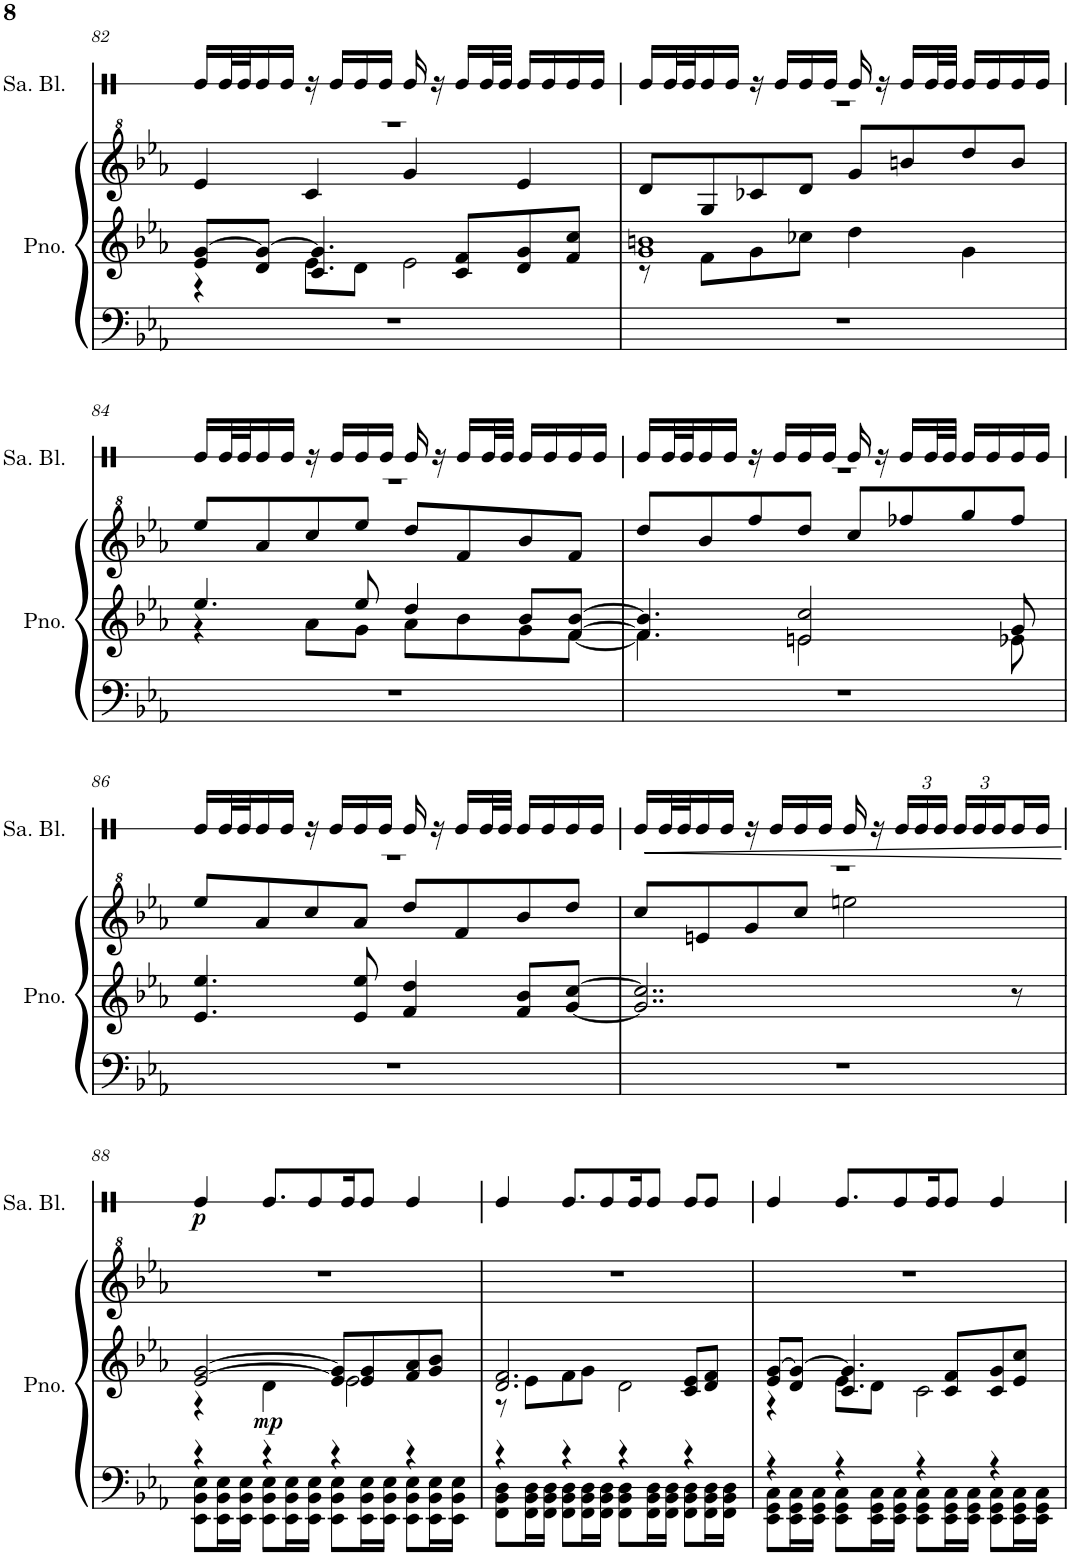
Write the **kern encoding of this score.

**kern	**kern	**kern	**dynam	**kern	**dynam
*part2	*part2	*part2	*part2	*part1	*part1
*staff4	*staff3	*staff2	*staff2/3/4	*staff1	*staff1
*I"钢琴	*	*	*	*I"沙锤块	*
!!LO:PB:g=z
*clefF4	*clefG2	*clefG^2	*	*clefX	*
*k[b-e-a-]	*k[b-e-a-]	*k[b-e-a-]	*	*k[]	*
*M4/4	*M4/4	*M4/4	*	*M4/4	*
=82	=82	=82	=82	=82	=82
*	*^	*^	*	*	*
1r	8e-/ [8g/L	4r	1r	4ee-/	.	16Re/LL	.
.	.	.	.	.	.	32Re/L	.
.	.	.	.	.	.	32Re/J	.
.	8d/ 8g/_J	.	.	.	.	16Re/	.
.	.	.	.	.	.	16Re/JJ	.
.	4.c/ 4.g/]	8e-\L	.	4cc/	.	16r	.
.	.	.	.	.	.	16Re/LL	.
.	.	8d\J	.	.	.	16Re/	.
.	.	.	.	.	.	16Re/JJ	.
.	.	2e-\	.	4gg/	.	16Re/	.
.	.	.	.	.	.	16r	.
.	8c/ 8f/L	.	.	.	.	16Re/LL	.
.	.	.	.	.	.	32Re/L	.
.	.	.	.	.	.	32Re/JJJ	.
.	8d/ 8g/	.	.	4ee-/	.	16Re/LL	.
.	.	.	.	.	.	16Re/	.
.	8f/ 8cc/J	.	.	.	.	16Re/	.
.	.	.	.	.	.	16Re/JJ	.
=83	=83	=83	=83	=83	=83	=83	=83
1r	1g 1bn	8r	1r	8dd/L	.	16Re/LL	.
.	.	.	.	.	.	32Re/L	.
.	.	.	.	.	.	32Re/J	.
.	.	8f\L	.	8g/	.	16Re/	.
.	.	.	.	.	.	16Re/JJ	.
.	.	8g\	.	8cc-X/	.	16r	.
.	.	.	.	.	.	16Re/LL	.
.	.	8cc-X\J	.	8dd/J	.	16Re/	.
.	.	.	.	.	.	16Re/JJ	.
.	.	4dd\	.	8gg/L	.	16Re/	.
.	.	.	.	.	.	16r	.
.	.	.	.	8bbn/	.	16Re/LL	.
.	.	.	.	.	.	32Re/L	.
.	.	.	.	.	.	32Re/JJJ	.
.	.	4g\	.	8ddd/	.	16Re/LL	.
.	.	.	.	.	.	16Re/	.
.	.	.	.	8bb/J	.	16Re/	.
.	.	.	.	.	.	16Re/JJ	.
!!LO:LB:g=z
=84	=84	=84	=84	=84	=84	=84	=84
1r	4.ee-/	4r	1r	8eee-/L	.	16Re/LL	.
.	.	.	.	.	.	32Re/L	.
.	.	.	.	.	.	32Re/J	.
.	.	.	.	8aa-/	.	16Re/	.
.	.	.	.	.	.	16Re/JJ	.
.	.	8a-\L	.	8ccc/	.	16r	.
.	.	.	.	.	.	16Re/LL	.
.	8ee-/	8g\J	.	8eee-/J	.	16Re/	.
.	.	.	.	.	.	16Re/JJ	.
.	4dd/	8a-\L	.	8ddd/L	.	16Re/	.
.	.	.	.	.	.	16r	.
.	.	8b-\	.	8ff/	.	16Re/LL	.
.	.	.	.	.	.	32Re/L	.
.	.	.	.	.	.	32Re/JJJ	.
.	8b-/L	8g\	.	8bb-/	.	16Re/LL	.
.	.	.	.	.	.	16Re/	.
.	[8f/ [8b-/J	[8f\J	.	8ff/J	.	16Re/	.
.	.	.	.	.	.	16Re/JJ	.
=85	=85	=85	=85	=85	=85	=85	=85
1r	4.f/] 4.b-/]	4.f\]	1r	8ddd/L	.	16Re/LL	.
.	.	.	.	.	.	32Re/L	.
.	.	.	.	.	.	32Re/J	.
.	.	.	.	8bb-/	.	16Re/	.
.	.	.	.	.	.	16Re/JJ	.
.	.	.	.	8fff/	.	16r	.
.	.	.	.	.	.	16Re/LL	.
.	2en/ 2cc/	2e\	.	8ddd/J	.	16Re/	.
.	.	.	.	.	.	16Re/JJ	.
.	.	.	.	8ccc/L	.	16Re/	.
.	.	.	.	.	.	16r	.
.	.	.	.	8fff-X/	.	16Re/LL	.
.	.	.	.	.	.	32Re/L	.
.	.	.	.	.	.	32Re/JJJ	.
.	.	.	.	8ggg/	.	16Re/LL	.
.	.	.	.	.	.	16Re/	.
.	8g/	8e-X\	.	8fff-/J	.	16Re/	.
.	.	.	.	.	.	16Re/JJ	.
*	*v	*v	*	*	*	*	*
!!LO:LB:g=z
=86	=86	=86	=86	=86	=86	=86
1r	4.e-/ 4.ee-/	1r	8eee-/L	.	16Re/LL	.
.	.	.	.	.	32Re/L	.
.	.	.	.	.	32Re/J	.
.	.	.	8aa-/	.	16Re/	.
.	.	.	.	.	16Re/JJ	.
.	.	.	8ccc/	.	16r	.
.	.	.	.	.	16Re/LL	.
.	8e-/ 8ee-/	.	8aa-/J	.	16Re/	.
.	.	.	.	.	16Re/JJ	.
.	4f/ 4dd/	.	8ddd/L	.	16Re/	.
.	.	.	.	.	16r	.
.	.	.	8ff/	.	16Re/LL	.
.	.	.	.	.	32Re/L	.
.	.	.	.	.	32Re/JJJ	.
.	8f/ 8b-/L	.	8bb-/	.	16Re/LL	.
.	.	.	.	.	16Re/	.
.	[8g/ [8cc/J	.	8ddd/J	.	16Re/	.
.	.	.	.	.	16Re/JJ	.
=87	=87	=87	=87	=87	=87	=87
!	!	!	!	!	!	!LO:HP:b
1r	2..g/] 2..cc/]	1r	8ccc/L	.	16Re/LL	<
.	.	.	.	.	32Re/L	.
.	.	.	.	.	32Re/J	.
.	.	.	8een/	.	16Re/	.
.	.	.	.	.	16Re/JJ	.
.	.	.	8gg/	.	16r	.
.	.	.	.	.	16Re/LL	.
.	.	.	8ccc/J	.	16Re/	.
.	.	.	.	.	16Re/JJ	.
.	.	.	2eeen\	.	16Re/	.
.	.	.	.	.	16r	.
*	*	*	*	*	*Xbrackettup	*
.	.	.	.	.	24Re/LL	.
.	.	.	.	.	24Re/	.
.	.	.	.	.	24Re/JJ	.
.	.	.	.	.	24Re/LL	.
.	.	.	.	.	24Re/	.
.	.	.	.	.	24Re/	.
.	8r	.	.	.	16Re/	.
.	.	.	.	.	16Re/JJ	.
*	*	*v	*v	*	*	*
.	.	.	.	.	[
!!LO:LB:g=z
=88	=88	=88	=88	=88	=88
*^	*^	*	*	*	*
!	!	!	!	!	!	!	!LO:DY:b
8EE-\ 8BB-\ 8E-\L	4r	[2e-/ [2g/	4r	1r	.	4Re/	p
16EE-\ 16BB-\ 16E-\L	.	.	.	.	.	.	.
16EE-\ 16BB-\ 16E-\JJ	.	.	.	.	.	.	.
!	!	!	!	!	!LO:DY:b=2	!	!
8EE-\ 8BB-\ 8E-\L	4r	.	4d\	.	mp	8.Re/L	.
16EE-\ 16BB-\ 16E-\L	.	.	.	.	.	.	.
16EE-\ 16BB-\ 16E-\JJ	.	.	.	.	.	8Re/	.
8EE-\ 8BB-\ 8E-\L	4r	8e-/] 8g/]L	2e-\	.	.	.	.
.	.	.	.	.	.	16Re/K	.
16EE-\ 16BB-\ 16E-\L	.	8e-/ 8g/	.	.	.	8Re/J	.
16EE-\ 16BB-\ 16E-\JJ	.	.	.	.	.	.	.
8EE-\ 8BB-\ 8E-\L	4r	8f/ 8a-/	.	.	.	4Re/	.
16EE-\ 16BB-\ 16E-\L	.	8g/ 8b-/J	.	.	.	.	.
16EE-\ 16BB-\ 16E-\JJ	.	.	.	.	.	.	.
=89	=89	=89	=89	=89	=89	=89	=89
8FF\ 8BB-\ 8D\L	4r	2.d/ 2.f/	8r	1r	.	4Re/	.
16FF\ 16BB-\ 16D\L	.	.	8e-\L	.	.	.	.
16FF\ 16BB-\ 16D\JJ	.	.	.	.	.	.	.
8FF\ 8BB-\ 8D\L	4r	.	8f\	.	.	8.Re/L	.
16FF\ 16BB-\ 16D\L	.	.	8g\J	.	.	.	.
16FF\ 16BB-\ 16D\JJ	.	.	.	.	.	8Re/	.
8FF\ 8BB-\ 8D\L	4r	.	2d\	.	.	.	.
.	.	.	.	.	.	16Re/K	.
16FF\ 16BB-\ 16D\L	.	.	.	.	.	8Re/J	.
16FF\ 16BB-\ 16D\JJ	.	.	.	.	.	.	.
8FF\ 8BB-\ 8D\L	4r	8c/ 8e-/L	.	.	.	8Re/L	.
16FF\ 16BB-\ 16D\L	.	8d/ 8f/J	.	.	.	8Re/J	.
16FF\ 16BB-\ 16D\JJ	.	.	.	.	.	.	.
=90	=90	=90	=90	=90	=90	=90	=90
8EE-\ 8GG\ 8C\L	4r	8e-/ [8g/L	4r	1r	.	4Re/	.
16EE-\ 16GG\ 16C\L	.	8d/ 8g/_J	.	.	.	.	.
16EE-\ 16GG\ 16C\JJ	.	.	.	.	.	.	.
8EE-\ 8GG\ 8C\L	4r	4.c/ 4.g/]	8e-\L	.	.	8.Re/L	.
16EE-\ 16GG\ 16C\L	.	.	8d\J	.	.	.	.
16EE-\ 16GG\ 16C\JJ	.	.	.	.	.	8Re/	.
8EE-\ 8GG\ 8C\L	4r	.	2c\	.	.	.	.
.	.	.	.	.	.	16Re/K	.
16EE-\ 16GG\ 16C\L	.	8c/ 8f/L	.	.	.	8Re/J	.
16EE-\ 16GG\ 16C\JJ	.	.	.	.	.	.	.
8EE-\ 8GG\ 8C\L	4r	8c/ 8g/	.	.	.	4Re/	.
16EE-\ 16GG\ 16C\L	.	8e-/ 8cc/J	.	.	.	.	.
16EE-\ 16GG\ 16C\JJ	.	.	.	.	.	.	.
*v	*v	*	*	*	*	*	*
*	*v	*v	*	*	*	*
=	=	=	=	=	=
*-	*-	*-	*-	*-	*-
